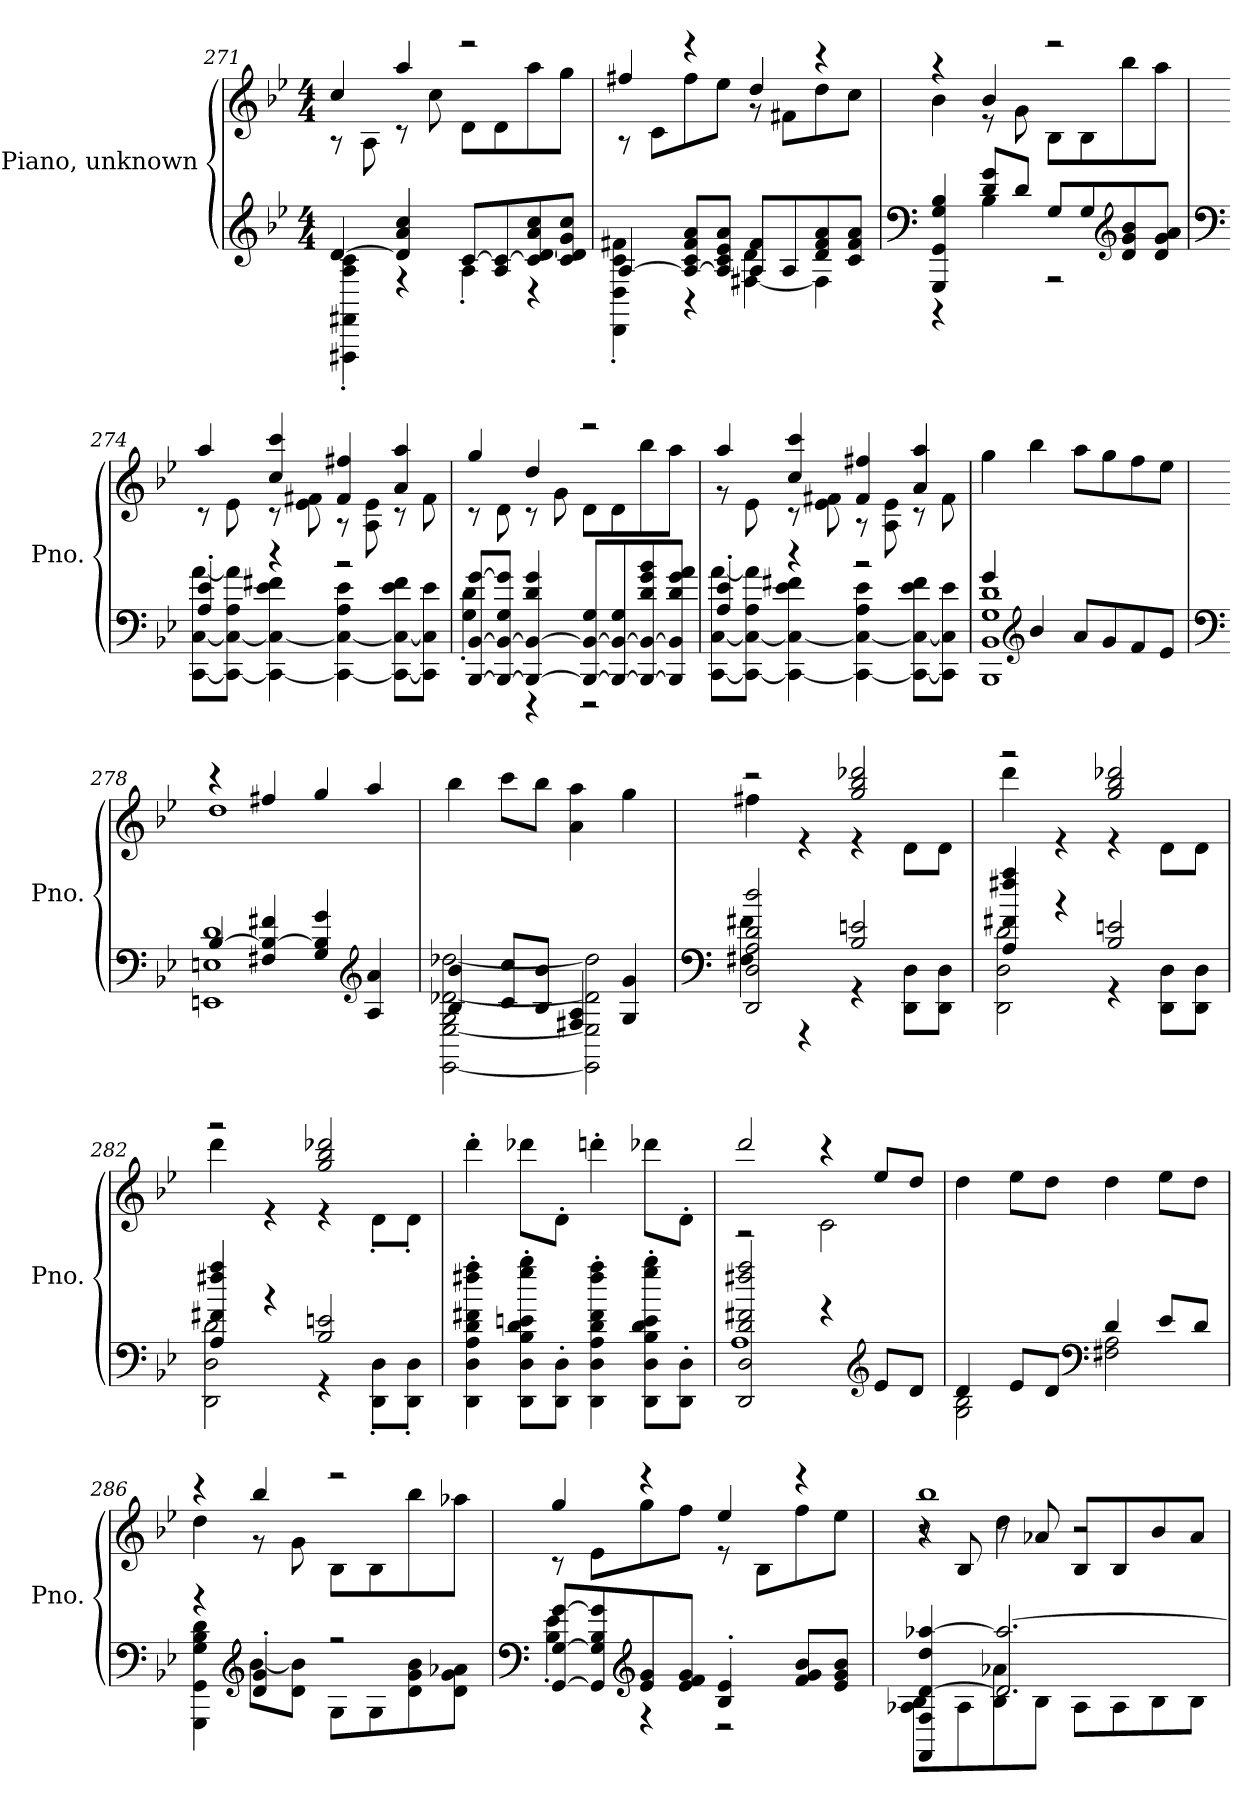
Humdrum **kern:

**kern	**kern
*part1	*part1
*staff2	*staff1
*I"Piano, unknown	*
*I'Pno.	*
*clefG2	*clefG2
*k[b-e-]	*k[b-e-]
*M4/4	*M4/4
=271	=271
*^	*^
[4d/	4FFF#X\' 4FF#X\' 4A\' 4c\'	4cc/	8r
.	.	.	8A\
4d/] 4a/ 4cc/	4r	4aa/	8r
.	.	.	8cc\
[8c/L	4A'\	2r	8d\L
8A/ 8c/_	.	.	8d\
8c/_ 8d/ 8a/ 8cc/	4r	.	8aa\
8c/] 8d/ 8g/ 8cc/J	.	.	8gg\J
!!LO:LB:g=z	!!
=272	=272	=272	=272
[4A/	4DD\' 4D\' 4c\' 4f#X\'	4ff#X/	8r
.	.	.	8c\L
8A/_ 8c/ 8f#/ 8a/L	4r	4r	8ff#\
8A/] 8c/ 8e-/ 8a/J	.	.	8ee-\J
8A/ 8f#/L	[4F#X\ 4d\	4dd/	8r
8A/	.	.	8f#X\L
8d/ 8f#/ 8a/	4F#\]	4r	8dd\
8c/ 8f#/ 8a/J	.	.	8cc\J
=273	=273	=273	=273
*clefF4	*	*	*
4GGG/ 4GG/ 4G/ 4B-/	4r	4r	4b-\
8d/ 8g/L	4B-\	4b-/	8r
8d/J	.	.	8g\
8G/L	2r	2r	8B-\L
8G/	.	.	8B-\
*clefG2	*	*	*
8d/ 8g/ 8b-/	.	.	8bb-\
8d/ 8g/ 8a/J	.	.	8aa\J
=274	=274	=274	=274
*clefF4	*	*	*
4A/' 4e-/'	[8CC\ [8C\ [8a\L	4aa/	8r
.	8CC\_ 8C\_ 8A\ 8a\]J	.	8e-\
4r	4CC\_ 4C\_ 4e-\ 4f#X\	4cc/ 4ccc/	8r
.	.	.	8e-\ 8f#X\
2r	4CC\_ 4C\_ 4A\ 4e-\	4f#/ 4ff#X/	8r
.	.	.	8A\ 8e-\
.	8CC\_ 8C\_ 8e-\ 8f#\L	4a/ 4aa/	8r
.	8CC\] 8C\] 8e-\J	.	8f#\
!!LO:PB:g=z	!!
=275	=275	=275	=275
[8BBB-/ [8BB-/ [8g/L	4G\' 4d\'	4gg/	8r
8BBB-/_ 8BB-/_ 8G/ 8g/]J	.	.	8d\
4BBB-/_ 4BB-/_ 4d/ 4g/	4r	4dd/	8r
.	.	.	8g\
8BBB-/_ 8BB-/_ 8G/L	2r	2r	8d\L
8BBB-/_ 8BB-/_ 8G/	.	.	8d\
8BBB-/_ 8BB-/_ 8d/ 8g/ 8b-/	.	.	8bb-\
8BBB-/] 8BB-/] 8d/ 8g/ 8a/J	.	.	8aa\J
=276	=276	=276	=276
4A/' 4e-/'	[8CC\ [8C\ [8a\L	4aa/	8r
.	8CC\_ 8C\_ 8A\ 8a\]J	.	8e-\
4r	4CC\_ 4C\_ 4e-\ 4f#X\	4cc/ 4ccc/	8r
.	.	.	8e-\ 8f#X\
2r	4CC\_ 4C\_ 4A\ 4e-\	4f#/ 4ff#X/	8r
.	.	.	8A\ 8e-\
.	8CC\_ 8C\_ 8e-\ 8f#\L	4a/ 4aa/	8r
.	8CC\] 8C\] 8e-\J	.	8f#\
*	*	*v	*v
=277	=277	=277
4g/	1BBB- 1BB- 1G 1d	4gg\
*clefG2	*	*
4b-/	.	4bb-\
8a/L	.	8aa\L
8g/	.	8gg\
8f/	.	8ff\
8e-/J	.	8ee-\J
!!LO:LB:g=z
=278	=278	=278
*clefF4	*	*
*	*	*^
[4B-/	1EEn 1En 1d	4r	1dd
4F#X/ 4B-/_ 4f#X/	.	4ff#X/	.
4G/ 4B-/] 4g/	.	4gg/	.
*clefG2	*	*	*
4A/ 4a/	.	4aa/	.
*	*	*v	*v
=279	=279	=279
4B-/ 4b-/	[2EE-\ [2E-\ 2G\ [2d-X\ [2dd-X\	4bb-\
8c/ 8cc/L	.	8ccc\L
8B-/ 8b-/J	.	8bb-\J
4F#X/ 4A/	2EE-\] 2E-\] 2d-\] 2dd-\]	4a\ 4aa\
4G/ 4g/	.	4gg\
=280	=280	=280
*clefF4	*	*
*	*	*^
2DD/ 2D/ 2A/ 2d/ 2dd/	4F#X\ 4f#X\	2r	4ff#X\
.	4r	.	4r
2B-/ 2en/	4r	2gg/ 2bb-/ 2ddd-X/	4r
.	8DD\ 8D\L	.	8d\L
.	8DD\ 8D\J	.	8d\J
=281	=281	=281	=281
4A/ 4f#X/ 4ff#X/ 4aa/	2DD\ 2D\ 2d\	2r	4ddd\
4r	.	.	4r
2B-/ 2en/	4r	2gg/ 2bb-/ 2ddd-X/	4r
.	8DD\ 8D\L	.	8d\L
.	8DD\ 8D\J	.	8d\J
=282	=282	=282	=282
4A/ 4f#X/ 4ff#X/ 4aa/	2DD\ 2D\ 2d\	2r	4ddd\
4r	.	.	4r
2B-/ 2en/	4r	2gg/ 2bb-/ 2ddd-X/	4r
.	8DD\' 8D\'L	.	8d'\L
.	8DD\' 8D\'J	.	8d'\J
*v	*v	*	*
*	*v	*v
!!LO:LB:g=z
=283	=283
4DD\' 4D\' 4A\' 4d\' 4f#X\' 4ff#X\' 4aa\'	4ddd'\
8DD\' 8D\' 8B-\' 8d\' 8en\' 8gg\' 8bb-\'L	8ddd-X\L
8DD\' 8D\'J	8d'\J
4DD\' 4D\' 4A\' 4d\' 4f#\' 4ff#\' 4aa\'	4dddn'\
8DD\' 8D\' 8B-\' 8d\' 8e\' 8gg\' 8bb-\'L	8ddd-X\L
8DD\' 8D\'J	8d'\J
=284	=284
*^	*^
2DD/ 2D/ 2d/ 2f#X/ 2ff#X/ 2aa/	1A	2ddd/	2r
4r	.	4r	2c\
*clefG2	*	*	*
8e-/L	.	8ee-/L	.
8d/J	.	8dd/J	.
*	*	*v	*v
=285	=285	=285
4d/	2G\ 2B-\	4dd\
8e-/L	.	8ee-\L
8d/J	.	8dd\J
*clefF4	*	*
4d/	2F#X\ 2A\	4dd\
8e-/L	.	8ee-\L
8d/J	.	8dd\J
=286	=286	=286
*	*	*^
4r	4GGG\ 4GG\ 4G\ 4B-\ 4d\	4r	4dd\
*clefG2	*	*	*
4d/' 4g/'	[8b-\L	4bb-/	8r
.	8d\ 8b-\]J	.	8g\
2r	8G\L	2r	8B-\L
.	8G\	.	8B-\
.	8d\ 8g\ 8b-\	.	8bb-\
.	8d\ 8g\ 8a-X\J	.	8aa-X\J
!!LO:LB:g=z	!!
=287	=287	=287	=287
*clefF4	*	*	*
[8GG/ [8G/ [8g/L	4B-\' 4e-\'	4gg/	8r
8GG/] 8G/] 8B-/ 8g/]	.	.	8e-\L
*clefG2	*	*	*
8e-/ 8g/	4r	4r	8gg\
8e-/ 8f/ 8g/J	.	.	8ff\J
4B-/' 4e-/'	2r	4ee-/	8r
.	.	.	8B-\L
8f/ 8g/ 8b-/L	.	4r	8ff\
8e-/ 8g/ 8b-/J	.	.	8ee-\J
=288	=288	=288	=288
*	*	*	*^
4FF/ 4F/ [4d/ 4dd/ [4aa-X/	8A-X\ 8B-\L	1bb-	4r	8r
.	8A-\	.	.	8B-/
2.d/] 2.aa-/_	8B-\ 8a-X\	.	4dd\	8r
.	8B-\J	.	.	8a-X/
.	8A-\L	.	2r	8B-/L
.	8A-\	.	.	8B-/
.	8B-\	.	.	8b-/
.	8B-\J	.	.	8a-/J
*v	*v	*	*	*
*	*v	*v	*v
=	=
*-	*-
